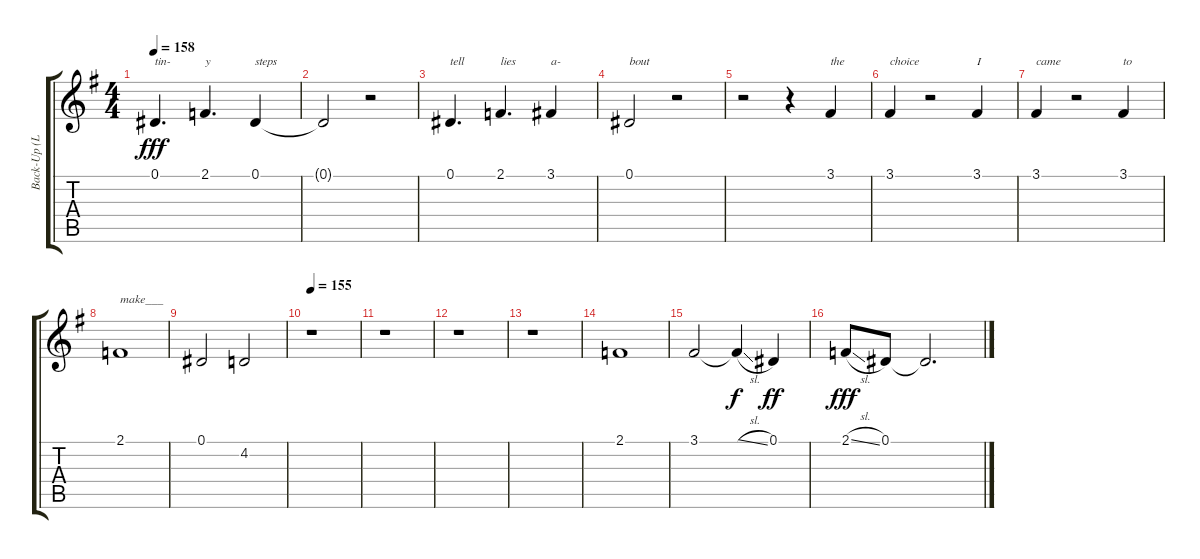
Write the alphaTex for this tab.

\track ("Back-Up (Luke, Tim, or Arif)" "Back-Up (L") {mute instrument lead1square}
\staff {score tabs}
\tuning (Eb4 Bb3 Gb3 Db3 Ab2 Eb2) {hide}
\ts (4 4)
\tempo 158
\clef g2
\ks g
0.1.4{d txt "tin-" dy fff} 2.1.4{d txt "y"} 0.1.4{txt "steps"} |
0.1{t}.2 r.2 |
0.1.4{d txt "tell"} 2.1.4{d txt "lies"} 3.1.4{txt "a-"} |
0.1.2{txt "bout"} r.2 |
r.2 r.4 3.1.4{txt "the"} |
3.1.4{txt "choice"} r.2 3.1.4{txt "I"} |
3.1.4{txt "came"} r.2 3.1.4{txt "to"} |
2.1.1{txt "make___"} |
0.1.2 4.2.2 |
\tempo 155
r.1 |
r.1 |
r.1 |
r.1 |
2.1.1 |
3.1.2 3.1{sl t}.4{dy f} 0.1.4{dy ff} |
2.1{sl}.8{dy fff} 0.1.8 0.1{t}.2{d}
